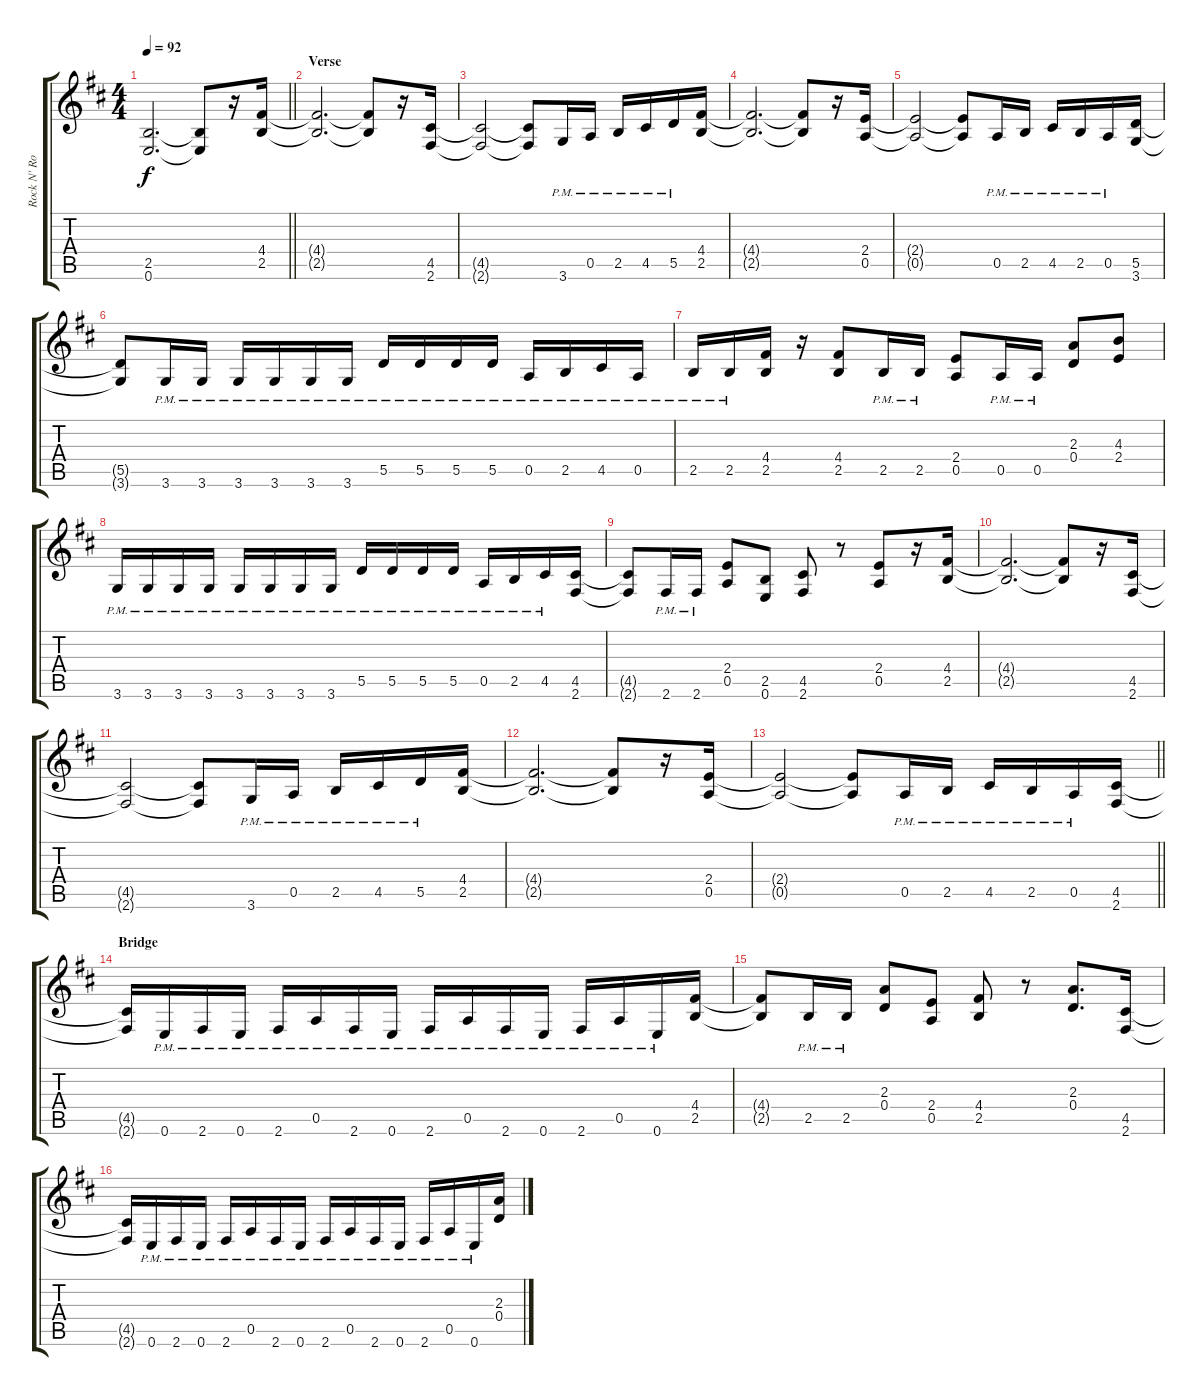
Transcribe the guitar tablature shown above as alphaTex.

\track ("Rock N' Rolf" "Rock N' Ro") {instrument distortionguitar}
\staff {score tabs}
\tuning (E4 B3 G3 D3 A2 E2) {hide}
\ts (4 4)
\tempo 92
\clef g2
\barLineRight lightlight
\ks bminor
(2.5{t} 0.6{t}).2{d dy f} (2.5{t} 0.6{t}).8 r.16 (4.4 2.5).16 |
\section ("" "Verse")
(4.4{t} 2.5{t}).2{d} (4.4{t} 2.5{t}).8 r.16 (4.5 2.6).16 |
(4.5{t} 2.6{t}).2 (4.5{t} 2.6{t}).8 3.6{pm}.16 0.5{pm}.16 2.5{pm}.16 4.5{pm}.16 5.5{pm}.16 (4.4 2.5).16 |
(4.4{t} 2.5{t}).2{d} (4.4{t} 2.5{t}).8 r.16 (2.4 0.5).16 |
(2.4{t} 0.5{t}).2 (2.4{t} 0.5{t}).8 0.5{pm}.16 2.5{pm}.16 4.5{pm}.16 2.5{pm}.16 0.5{pm}.16 (5.5 3.6).16 |
(5.5{t} 3.6{t}).8 3.6{pm}.16 3.6{pm}.16 3.6{pm}.16 3.6{pm}.16 3.6{pm}.16 3.6{pm}.16 5.5{pm}.16 5.5{pm}.16 5.5{pm}.16 5.5{pm}.16 0.5{pm}.16 2.5{pm}.16 4.5{pm}.16 0.5{pm}.16 |
2.5{pm}.16 2.5{pm}.16 (4.4 2.5).16 r.16 (4.4 2.5).8 2.5{pm}.16 2.5{pm}.16 (2.4 0.5).8 0.5{pm}.16 0.5{pm}.16 (2.3 0.4).8 (4.3 2.4).8 |
3.6{pm}.16 3.6{pm}.16 3.6{pm}.16 3.6{pm}.16 3.6{pm}.16 3.6{pm}.16 3.6{pm}.16 3.6{pm}.16 5.5{pm}.16 5.5{pm}.16 5.5{pm}.16 5.5{pm}.16 0.5{pm}.16 2.5{pm}.16 4.5{pm}.16 (4.5 2.6).16 |
(4.5{t} 2.6{t}).8 2.6{pm}.16 2.6{pm}.16 (2.4 0.5).8 (2.5 0.6).8 (4.5 2.6).8 r.8 (2.4 0.5).8 r.16 (4.4 2.5).16 |
(4.4{t} 2.5{t}).2{d} (4.4{t} 2.5{t}).8 r.16 (4.5 2.6).16 |
(4.5{t} 2.6{t}).2 (4.5{t} 2.6{t}).8 3.6{pm}.16 0.5{pm}.16 2.5{pm}.16 4.5{pm}.16 5.5{pm}.16 (4.4 2.5).16 |
(4.4{t} 2.5{t}).2{d} (4.4{t} 2.5{t}).8 r.16 (2.4 0.5).16 |
\barLineRight lightlight
(2.4{t} 0.5{t}).2 (2.4{t} 0.5{t}).8 0.5{pm}.16 2.5{pm}.16 4.5{pm}.16 2.5{pm}.16 0.5{pm}.16 (4.5 2.6).16 |
\section ("" "Bridge")
(4.5{t} 2.6{t}).16 0.6{pm}.16 2.6{pm}.16 0.6{pm}.16 2.6{pm}.16 0.5{pm}.16 2.6{pm}.16 0.6{pm}.16 2.6{pm}.16 0.5{pm}.16 2.6{pm}.16 0.6{pm}.16 2.6{pm}.16 0.5{pm}.16 0.6{pm}.16 (4.4 2.5).16 |
(4.4{t} 2.5{t}).8 2.5{pm}.16 2.5{pm}.16 (2.3 0.4).8 (2.4 0.5).8 (4.4 2.5).8 r.8 (2.3 0.4).8{d} (4.5 2.6).16 |
(4.5{t} 2.6{t}).16 0.6{pm}.16 2.6{pm}.16 0.6{pm}.16 2.6{pm}.16 0.5{pm}.16 2.6{pm}.16 0.6{pm}.16 2.6{pm}.16 0.5{pm}.16 2.6{pm}.16 0.6{pm}.16 2.6{pm}.16 0.5{pm}.16 0.6{pm}.16 (2.3 0.4).16
